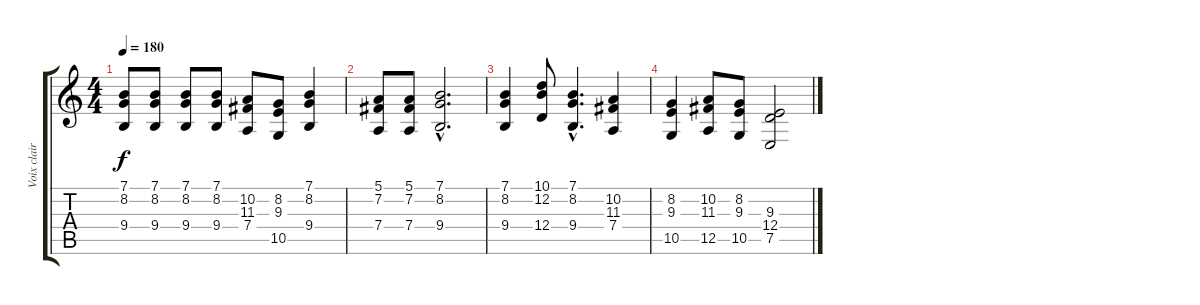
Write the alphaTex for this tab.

\track ("Voix claire" "Voix clair") {instrument choiraahs}
\staff {score tabs}
\tuning (E4 B3 G3 D3 A2 E2) {hide}
\ts (4 4)
\tempo 180
\clef g2
\ks c
(7.1 8.2 9.4).8{dy f} (7.1 8.2 9.4).8 (7.1 8.2 9.4).8 (7.1 8.2 9.4).8 (10.2 11.3 7.4).8 (8.2 9.3 10.5).8 (7.1 8.2 9.4).4 |
(5.1 7.2 7.4).8 (5.1 7.2 7.4).8 (7.1{hac} 8.2{hac} 9.4{hac}).2{d} |
(7.1 8.2 9.4).4 (10.1 12.2 12.4).8 (7.1{hac} 8.2{hac} 9.4{hac}).4{d} (10.2 11.3 7.4).4 |
(8.2 9.3 10.5).4 (10.2 11.3 12.5).8 (8.2 9.3 10.5).8 (9.3 12.4 7.5).2
